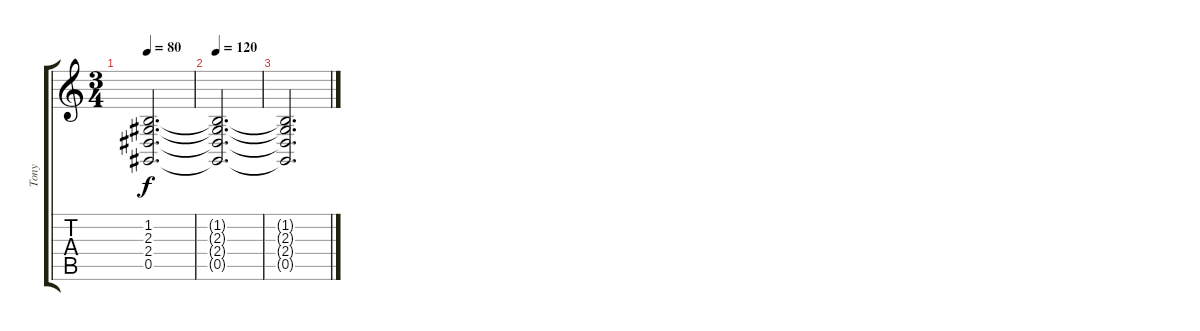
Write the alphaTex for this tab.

\track ("Tony" "Tony") {instrument stringensemble2}
\staff {score tabs}
\tuning (Eb4 Bb3 Gb3 Db3 Ab2 Eb2) {hide}
\ts (3 4)
\tempo 80
\clef g2
\ks c
(1.2{t} 2.3{t} 2.4{t} 0.5{t}).2{d dy f} |
\tempo 120
(1.2{t} 2.3{t} 2.4{t} 0.5{t}).2{d} |
(1.2{t} 2.3{t} 2.4{t} 0.5{t}).2{d}
